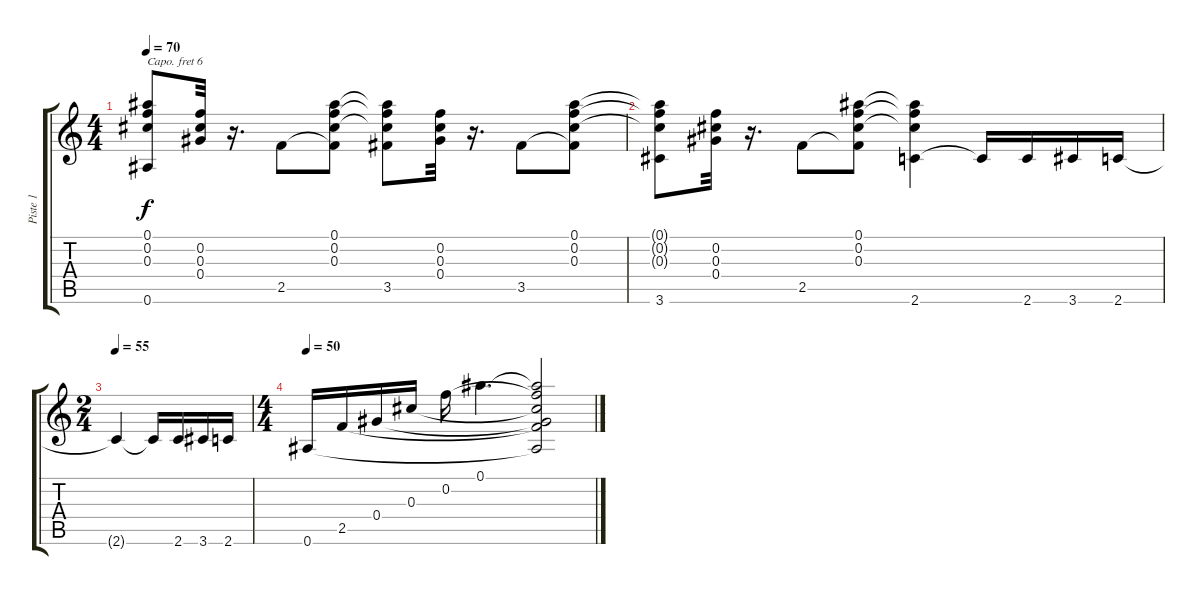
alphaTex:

\track ("Piste 1" "Piste 1") {instrument acousticguitarnylon}
\staff {score tabs}
\capo 6
\tuning (E4 B3 G3 D3 A2 E2) {hide}
\ts (4 4)
\tempo 70
\clef g2
\ks c
(0.1{t} 0.2{t} 0.3{t} 0.6).8{dy f} (0.2 0.3 0.4).32 r.16{d} 2.5.8 (0.1 0.2 0.3 2.5{t}).8 (0.1{t} 0.2{t} 0.3{t} 3.5).8 (0.2 0.3 0.4).32 r.16{d} 3.5.8 (0.1 0.2 0.3 3.5{t}).8 |
(0.1{t} 0.2{t} 0.3{t} 3.6).8 (0.2 0.3 0.4).32 r.16{d} 2.5.8 (0.1 0.2 0.3 2.5{t}).8 (0.1{t} 0.2{t} 0.3{t} 2.6).4 2.6{t}.16 2.6.16 3.6.16 2.6.16 |
\ts (2 4)
\tempo 55
2.6{t}.4 2.6{t}.16 2.6.16 3.6.16 2.6.16 |
\ts (4 4)
\tempo 50
0.6.16 2.5.16 0.4.16 0.3.16 0.2.16 0.1.4{d} (0.1{t} 0.2{t} 0.3{t} 0.4{t} 2.5{t} 0.6{t}).2
